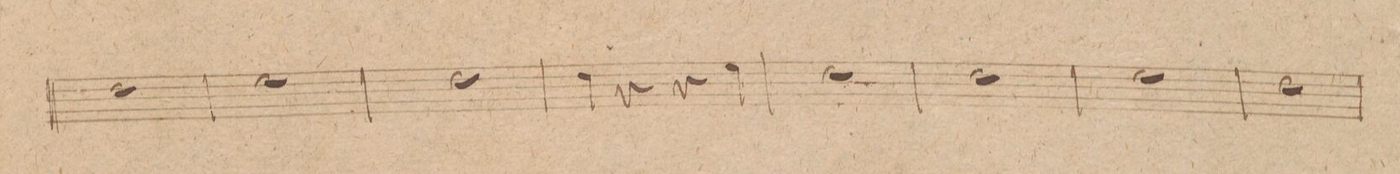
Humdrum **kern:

**kern	**dynam
*I"Corno. 1mo in D.	*
*clefG2	*
*k[f#c#]	*
*met(c)	*
*M4/4	*
1e	.
=34	=34
1f#	.
=35	=35
1e	.
=36	=36
4e\	.
4r	.
4r	.
4f#\	.
=37	=37
1e	.
=38	=38
1e	.
=39	=39
1f#	.
=40	=40
1e	.
=41	=41
*-	*-
